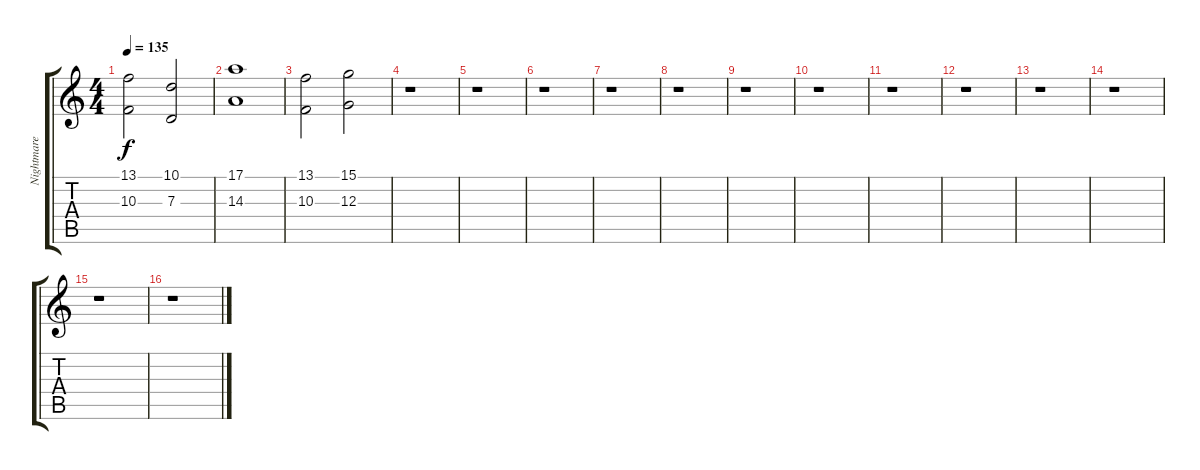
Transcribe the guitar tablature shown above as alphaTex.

\track ("Nightmare Industrie Synthétiseur 2" "Nightmare ") {instrument fx7echoes}
\staff {score tabs}
\tuning (E4 B3 G3 D3 A2 E2) {hide}
\ts (4 4)
\tempo 135
\clef g2
\ks c
(13.1 10.3).2{dy f} (10.1 7.3).2 |
(17.1 14.3).1 |
(13.1 10.3).2 (15.1 12.3).2 |
r.1 |
r.1 |
r.1 |
r.1 |
r.1 |
r.1 |
r.1 |
r.1 |
r.1 |
r.1 |
r.1 |
r.1 |
r.1
